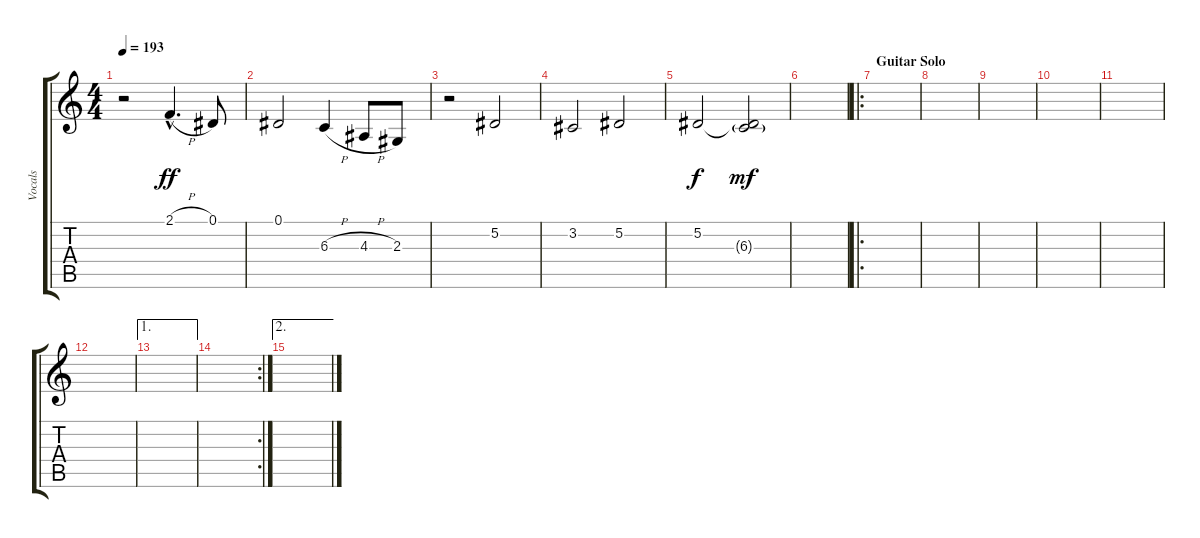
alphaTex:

\track ("Vocals" "Vocals") {instrument trumpet}
\staff {score tabs}
\tuning (Eb4 Bb3 Gb3 Db3 Ab2 Eb2) {hide}
\ts (4 4)
\tempo 193
\clef g2
\ks c
r.2{dy ff} 2.1{h hac}.4{d} 0.1.8 |
0.1.2 6.3{h}.4 4.3{h}.8 2.3.8 |
r.2 5.2.2 |
3.2.2 5.2.2 |
5.2.2{dy f} (5.2{t} 6.3{g}).2{dy mf} |
|
\ro
\section ("" "Guitar Solo")
|
|
|
|
|
|
\ae 1
|
\rc 2
|
\ae 2
